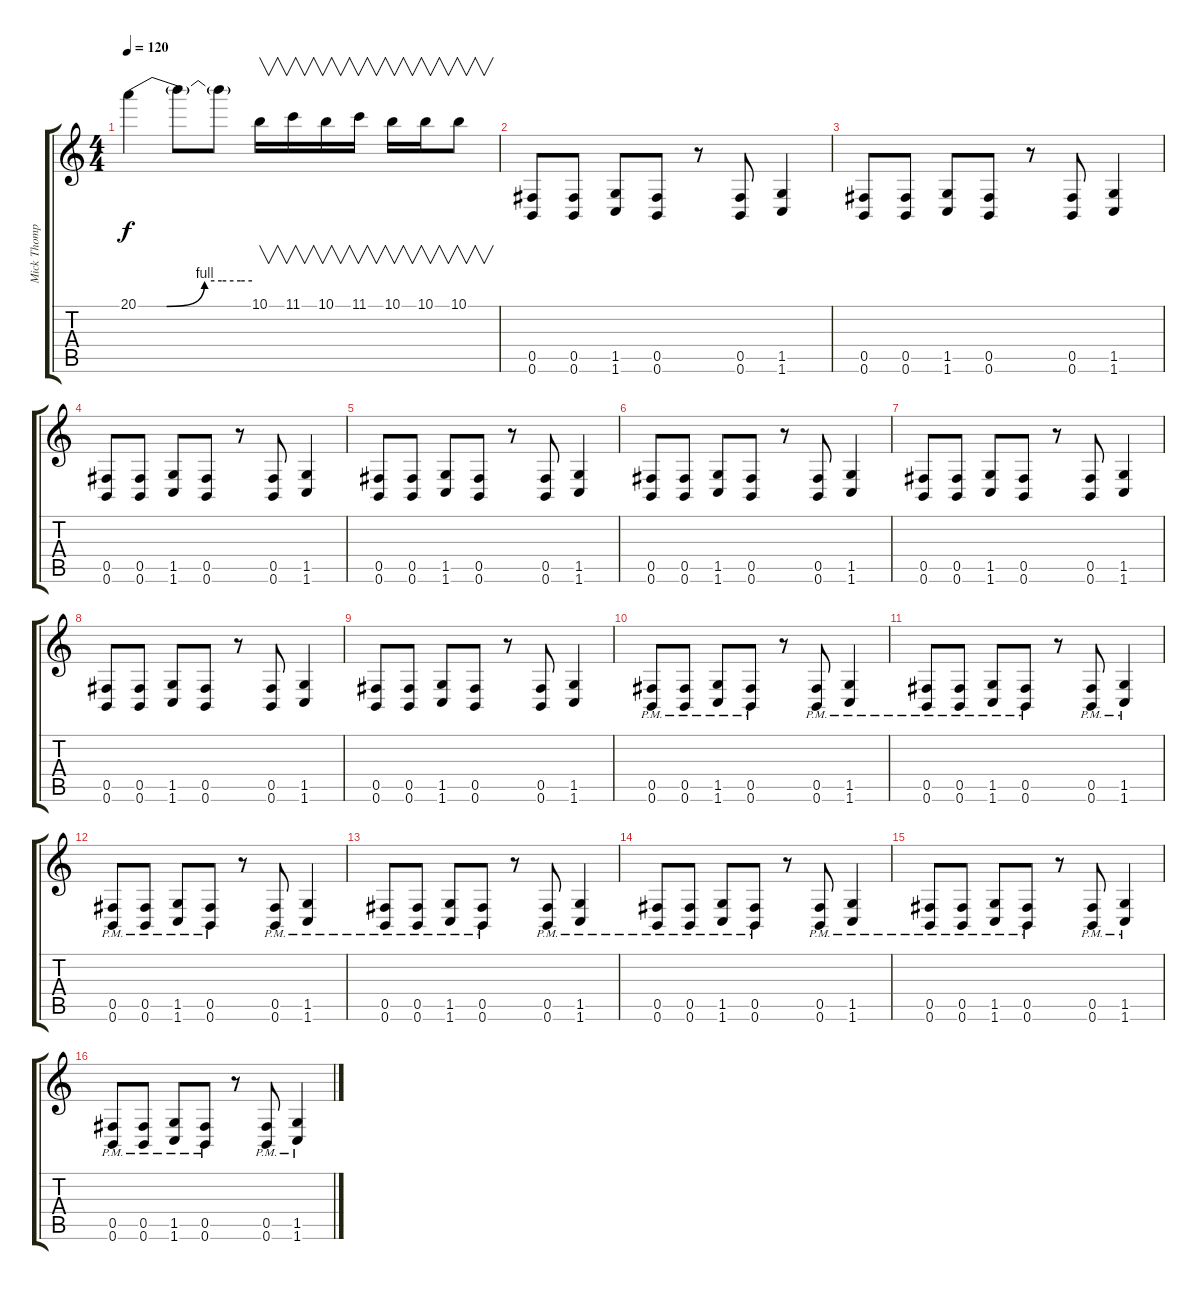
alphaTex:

\track ("Mick Thompson" "Mick Thomp") {instrument distortionguitar}
\staff {score tabs}
\tuning (Db4 Ab3 E3 B2 Gb2 B1) {hide}
\ts (4 4)
\tempo 120
\clef g2
\ks c
20.1{be (custom 0 0 15 0 35 4 44 4 54 4 60 4)}.4{dy f} 20.1{t}.8 20.1{t}.8 10.1.16{v} 11.1.16{v} 10.1.16{v} 11.1.16{v} 10.1.16{v} 10.1.16{v} 10.1.8{v} |
(0.5 0.6).8 (0.5 0.6).8 (1.5 1.6).8 (0.5 0.6).8 r.8 (0.5 0.6).8 (1.5 1.6).4 |
(0.5 0.6).8 (0.5 0.6).8 (1.5 1.6).8 (0.5 0.6).8 r.8 (0.5 0.6).8 (1.5 1.6).4 |
(0.5 0.6).8 (0.5 0.6).8 (1.5 1.6).8 (0.5 0.6).8 r.8 (0.5 0.6).8 (1.5 1.6).4 |
(0.5 0.6).8 (0.5 0.6).8 (1.5 1.6).8 (0.5 0.6).8 r.8 (0.5 0.6).8 (1.5 1.6).4 |
(0.5 0.6).8 (0.5 0.6).8 (1.5 1.6).8 (0.5 0.6).8 r.8 (0.5 0.6).8 (1.5 1.6).4 |
(0.5 0.6).8 (0.5 0.6).8 (1.5 1.6).8 (0.5 0.6).8 r.8 (0.5 0.6).8 (1.5 1.6).4 |
(0.5 0.6).8 (0.5 0.6).8 (1.5 1.6).8 (0.5 0.6).8 r.8 (0.5 0.6).8 (1.5 1.6).4 |
(0.5 0.6).8 (0.5 0.6).8 (1.5 1.6).8 (0.5 0.6).8 r.8 (0.5 0.6).8 (1.5 1.6).4 |
(0.5 0.6{pm}).8 (0.5 0.6{pm}).8 (1.5 1.6{pm}).8 (0.5 0.6{pm}).8 r.8 (0.5 0.6{pm}).8 (1.5 1.6{pm}).4 |
(0.5 0.6{pm}).8 (0.5 0.6{pm}).8 (1.5 1.6{pm}).8 (0.5 0.6{pm}).8 r.8 (0.5 0.6{pm}).8 (1.5 1.6{pm}).4 |
(0.5 0.6{pm}).8 (0.5 0.6{pm}).8 (1.5 1.6{pm}).8 (0.5 0.6{pm}).8 r.8 (0.5 0.6{pm}).8 (1.5 1.6{pm}).4 |
(0.5 0.6{pm}).8 (0.5 0.6{pm}).8 (1.5 1.6{pm}).8 (0.5 0.6{pm}).8 r.8 (0.5 0.6{pm}).8 (1.5 1.6{pm}).4 |
(0.5 0.6{pm}).8 (0.5 0.6{pm}).8 (1.5 1.6{pm}).8 (0.5 0.6{pm}).8 r.8 (0.5 0.6{pm}).8 (1.5 1.6{pm}).4 |
(0.5 0.6{pm}).8 (0.5 0.6{pm}).8 (1.5 1.6{pm}).8 (0.5 0.6{pm}).8 r.8 (0.5 0.6{pm}).8 (1.5 1.6{pm}).4 |
(0.5 0.6{pm}).8 (0.5 0.6{pm}).8 (1.5 1.6{pm}).8 (0.5 0.6{pm}).8 r.8 (0.5 0.6{pm}).8 (1.5 1.6{pm}).4
